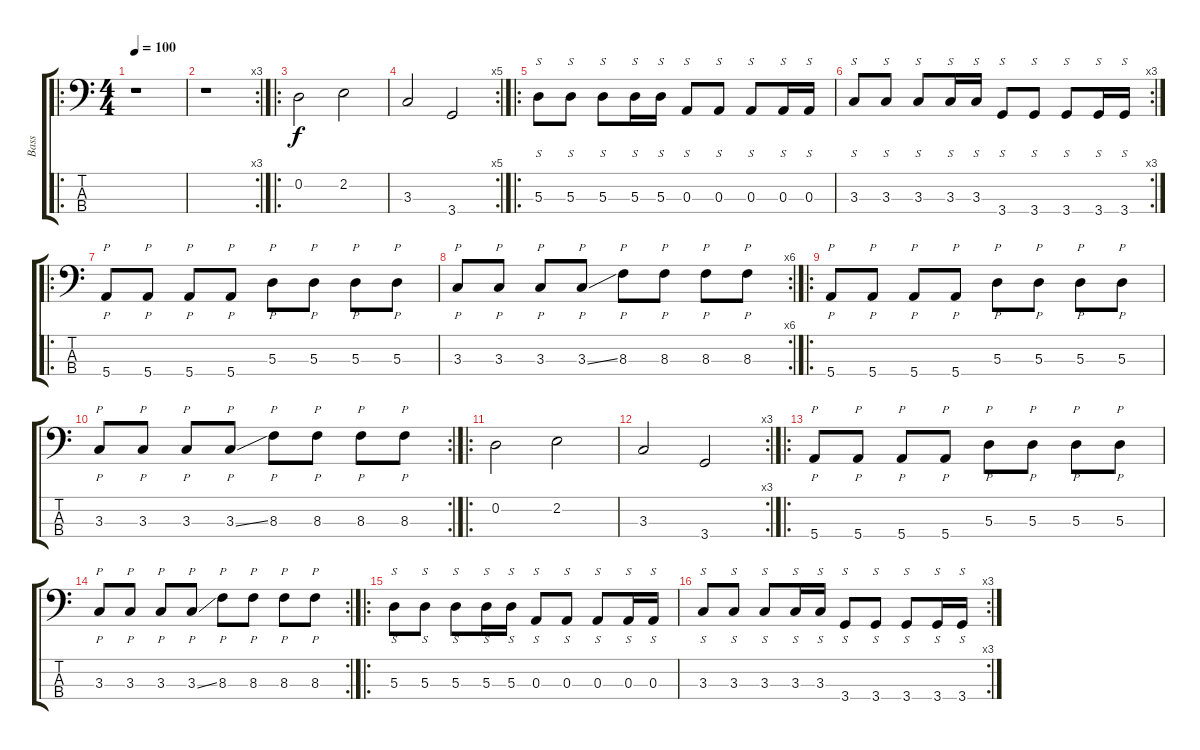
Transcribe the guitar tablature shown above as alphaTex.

\track ("Bass" "Bass") {instrument electricbasspick}
\staff {score tabs}
\tuning (G2 D2 A1 E1) {hide}
\ro
\ts (4 4)
\tempo 100
\clef f4
\ks c
r.1{dy f instrument electricbasspick} |
\rc 3
r.1 |
\ro
0.2.2 2.2.2 |
\rc 5
3.3.2 3.4.2 |
\ro
5.3.8{s} 5.3.8{s} 5.3.8{s} 5.3.16{s} 5.3.16{s} 0.3.8{s} 0.3.8{s} 0.3.8{s} 0.3.16{s} 0.3.16{s} |
\rc 3
3.3.8{s} 3.3.8{s} 3.3.8{s} 3.3.16{s} 3.3.16{s} 3.4.8{s} 3.4.8{s} 3.4.8{s} 3.4.16{s} 3.4.16{s} |
\ro
5.4.8{p} 5.4.8{p} 5.4.8{p} 5.4.8{p} 5.3.8{p} 5.3.8{p} 5.3.8{p} 5.3.8{p} |
\rc 6
3.3.8{p} 3.3.8{p} 3.3.8{p} 3.3{ss}.8{p} 8.3.8{p} 8.3.8{p} 8.3.8{p} 8.3.8{p} |
\ro
5.4.8{p} 5.4.8{p} 5.4.8{p} 5.4.8{p} 5.3.8{p} 5.3.8{p} 5.3.8{p} 5.3.8{p} |
\rc 2
3.3.8{p} 3.3.8{p} 3.3.8{p} 3.3{ss}.8{p} 8.3.8{p} 8.3.8{p} 8.3.8{p} 8.3.8{p} |
\ro
0.2.2 2.2.2 |
\rc 3
3.3.2 3.4.2 |
\ro
5.4.8{p} 5.4.8{p} 5.4.8{p} 5.4.8{p} 5.3.8{p} 5.3.8{p} 5.3.8{p} 5.3.8{p} |
\rc 2
3.3.8{p} 3.3.8{p} 3.3.8{p} 3.3{ss}.8{p} 8.3.8{p} 8.3.8{p} 8.3.8{p} 8.3.8{p} |
\ro
5.3.8{s} 5.3.8{s} 5.3.8{s} 5.3.16{s} 5.3.16{s} 0.3.8{s} 0.3.8{s} 0.3.8{s} 0.3.16{s} 0.3.16{s} |
\rc 3
3.3.8{s} 3.3.8{s} 3.3.8{s} 3.3.16{s} 3.3.16{s} 3.4.8{s} 3.4.8{s} 3.4.8{s} 3.4.16{s} 3.4.16{s}
